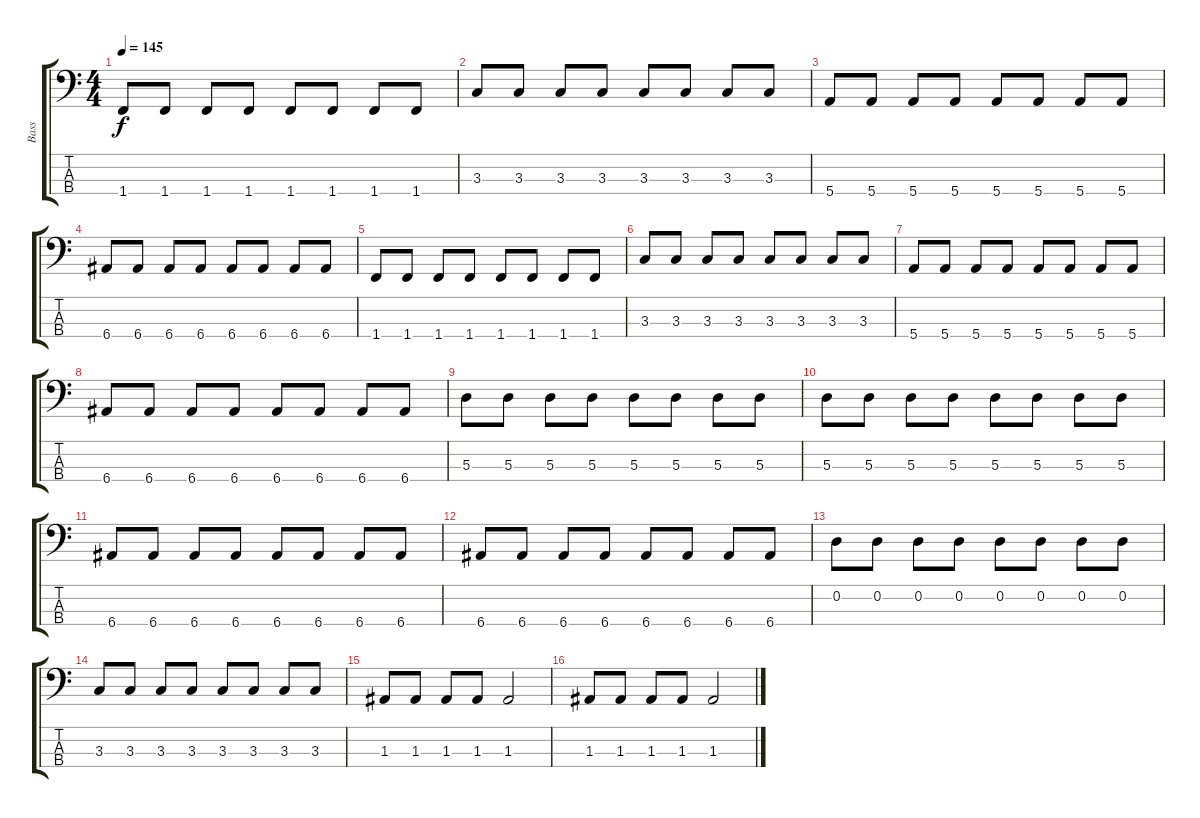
\track ("Bass" "Bass") {instrument electricbassfinger}
\staff {score tabs}
\tuning (G2 D2 A1 E1) {hide}
\ts (4 4)
\tempo 145
\clef f4
\ks c
1.4.8{dy f} 1.4.8 1.4.8 1.4.8 1.4.8 1.4.8 1.4.8 1.4.8 |
3.3.8 3.3.8 3.3.8 3.3.8 3.3.8 3.3.8 3.3.8 3.3.8 |
5.4.8 5.4.8 5.4.8 5.4.8 5.4.8 5.4.8 5.4.8 5.4.8 |
6.4.8 6.4.8 6.4.8 6.4.8 6.4.8 6.4.8 6.4.8 6.4.8 |
1.4.8 1.4.8 1.4.8 1.4.8 1.4.8 1.4.8 1.4.8 1.4.8 |
3.3.8 3.3.8 3.3.8 3.3.8 3.3.8 3.3.8 3.3.8 3.3.8 |
5.4.8 5.4.8 5.4.8 5.4.8 5.4.8 5.4.8 5.4.8 5.4.8 |
6.4.8 6.4.8 6.4.8 6.4.8 6.4.8 6.4.8 6.4.8 6.4.8 |
5.3.8 5.3.8 5.3.8 5.3.8 5.3.8 5.3.8 5.3.8 5.3.8 |
5.3.8 5.3.8 5.3.8 5.3.8 5.3.8 5.3.8 5.3.8 5.3.8 |
6.4.8 6.4.8 6.4.8 6.4.8 6.4.8 6.4.8 6.4.8 6.4.8 |
6.4.8 6.4.8 6.4.8 6.4.8 6.4.8 6.4.8 6.4.8 6.4.8 |
0.2.8 0.2.8 0.2.8 0.2.8 0.2.8 0.2.8 0.2.8 0.2.8 |
3.3.8 3.3.8 3.3.8 3.3.8 3.3.8 3.3.8 3.3.8 3.3.8 |
1.3.8 1.3.8 1.3.8 1.3.8 1.3.2 |
1.3.8 1.3.8 1.3.8 1.3.8 1.3.2
